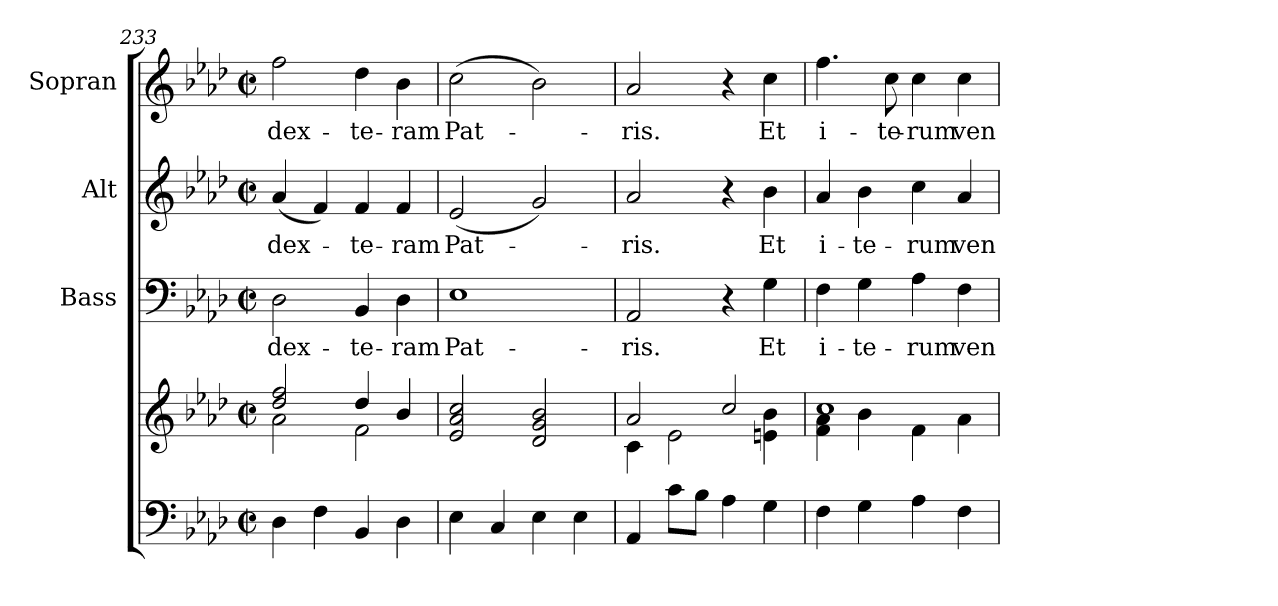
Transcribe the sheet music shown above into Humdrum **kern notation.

**kern	**kern	**kern	**text	**kern	**text	**kern	**text
*part4	*part4	*part3	*part3	*part2	*part2	*part1	*part1
*staff5	*staff4	*staff3	*staff3	*staff2	*staff2	*staff1	*staff1
*	*	*I"Bass	*	*I"Alt	*	*I"Sopran	*
*	*	*I'B.	*	*I'A.	*	*I'S.	*
!!LO:LB:g=z
*clefF4	*clefG2	*clefF4	*	*clefG2	*	*clefG2	*
*k[b-e-a-d-]	*k[b-e-a-d-]	*k[b-e-a-d-]	*	*k[b-e-a-d-]	*	*k[b-e-a-d-]	*
*A-:	*A-:	*A-:	*	*A-:	*	*A-:	*
*M2/2	*M2/2	*M2/2	*	*M2/2	*	*M2/2	*
*met(c|)	*met(c|)	*met(c|)	*	*met(c|)	*	*met(c|)	*
=233	=233	=233	=233	=233	=233	=233	=233
*	*^	*	*	*	*	*	*
!	!	!	!	!LO:LY:b	!	!LO:LY:b	!	!LO:LY:b
4D-\	2dd-/ 2ff/	2a-\	2D-\	dex-	(<4a-/	dex-	2ff\	dex-
4F\	.	.	.	.	4f/)	.	.	.
!	!	!	!	!LO:LY:b	!	!LO:LY:b	!	!LO:LY:b
4BB-/	4dd-/	2f\	4BB-/	-te-	4f/	-te-	4dd-\	-te-
!	!	!	!	!LO:LY:b	!	!LO:LY:b	!	!LO:LY:b
4D-\	4b-/	.	4D-\	-ram	4f/	-ram	4b-\	-ram
*	*v	*v	*	*	*	*	*	*
=234	=234	=234	=234	=234	=234	=234	=234
!	!	!	!LO:LY:b	!	!LO:LY:b	!	!LO:LY:b
4E-\	2e-/ 2a-/ 2cc/	1E-	Pat-	(<2e-/	Pat-	(>2cc\	Pat-
4C/	.	.	.	.	.	.	.
4E-\	2d-/ 2g/ 2b-/	.	.	2g/)	.	2b-\)	.
4E-\	.	.	.	.	.	.	.
=235	=235	=235	=235	=235	=235	=235	=235
*	*^	*	*	*	*	*	*
!	!	!	!	!LO:LY:b	!	!LO:LY:b	!	!LO:LY:b
4AA-/	2a-/	4c\	2AA-/	-ris.	2a-/	-ris.	2a-/	-ris.
8c\L	.	2e-\	.	.	.	.	.	.
8B-\J	.	.	.	.	.	.	.	.
4A-\	2cc/	.	4r	.	4r	.	4r	.
!	!	!	!	!LO:LY:b	!	!LO:LY:b	!	!LO:LY:b
4G\	.	4en\ 4b-\	4G\	Et	4b-\	Et	4cc\	Et
=236	=236	=236	=236	=236	=236	=236	=236	=236
!	!	!	!	!LO:LY:b	!	!LO:LY:b	!	!LO:LY:b
4F\	1cc	4f\ 4a-\	4F\	i-	4a-/	i-	4.ff\	i-
!	!	!	!	!LO:LY:b	!	!LO:LY:b	!	!
4G\	.	4b-\	4G\	-te-	4b-\	-te-	.	.
!	!	!	!	!	!	!	!	!LO:LY:b
.	.	.	.	.	.	.	8cc\	-te-
!	!	!	!	!LO:LY:b	!	!LO:LY:b	!	!LO:LY:b
4A-\	.	4f\	4A-\	-rum	4cc\	-rum	4cc\	-rum
!	!	!	!	!LO:LY:b	!	!LO:LY:b	!	!LO:LY:b
4F\	.	4a-\	4F\	ven-	4a-/	ven-	4cc\	ven-
*	*v	*v	*	*	*	*	*	*
=	=	=	=	=	=	=	=
*-	*-	*-	*-	*-	*-	*-	*-
